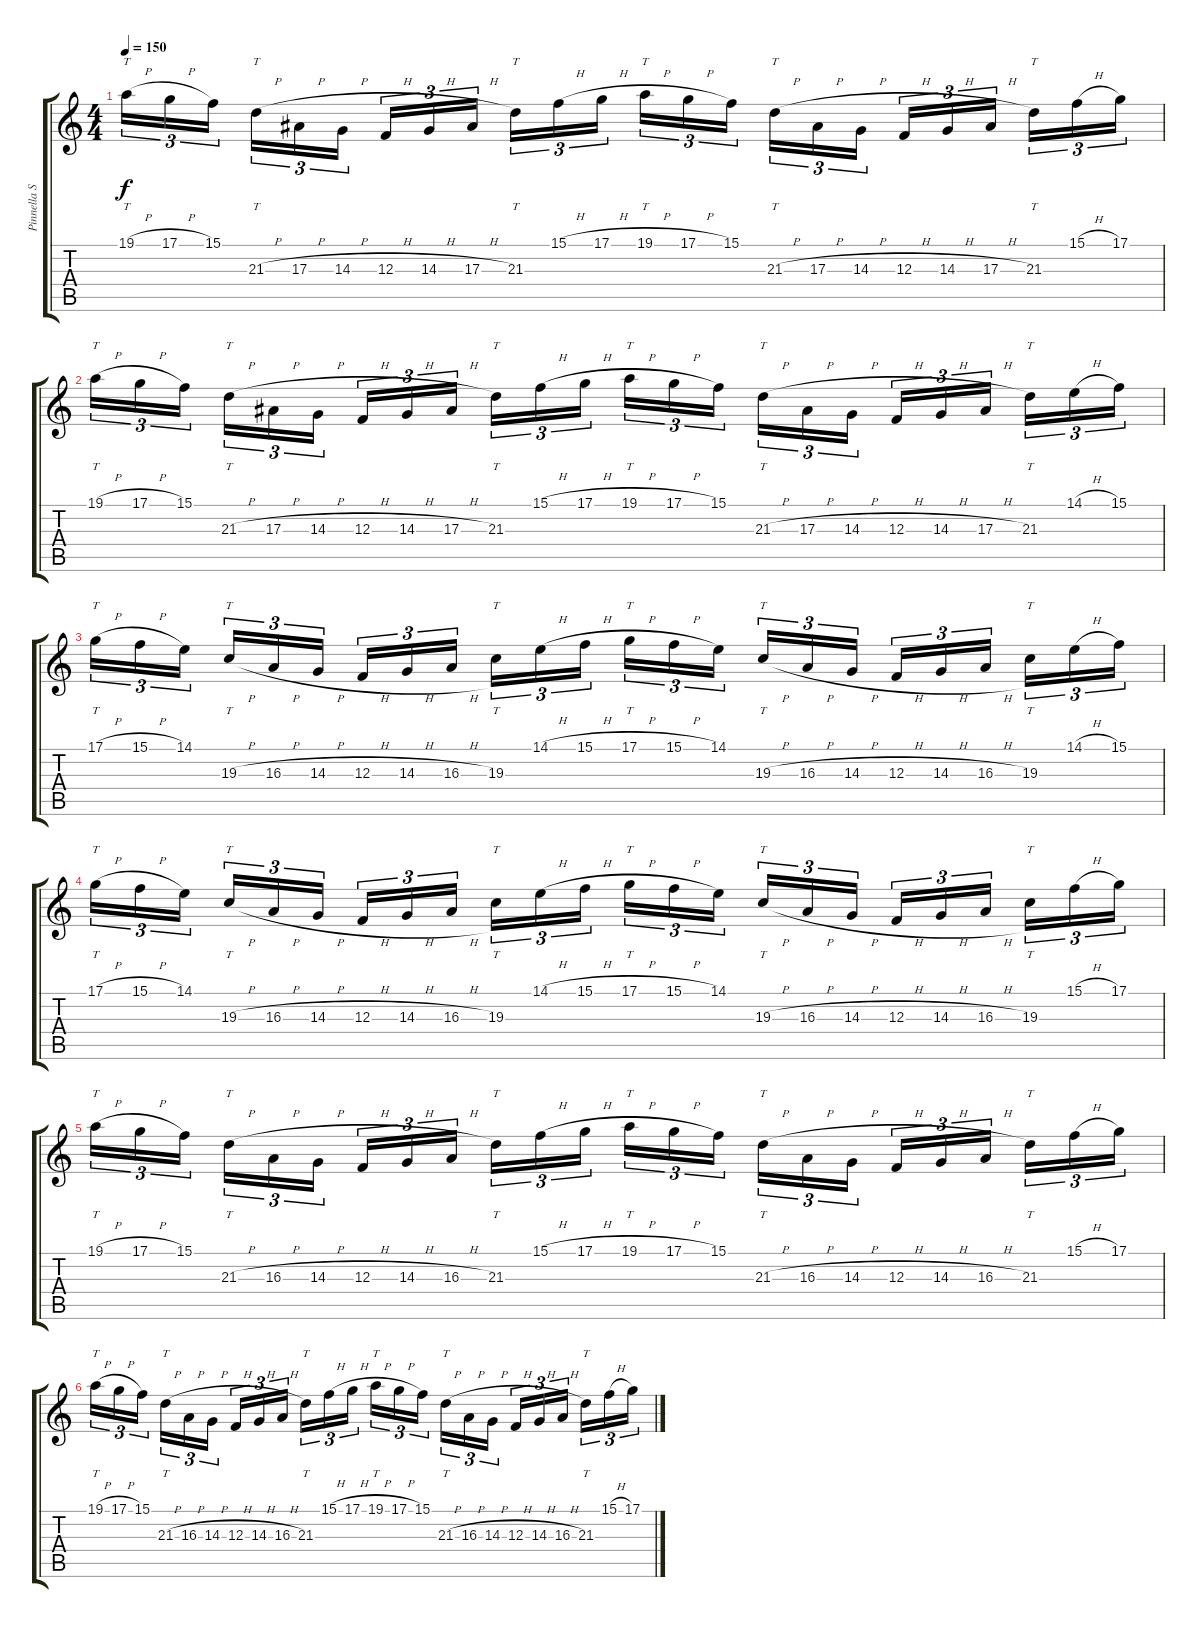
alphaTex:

\track ("Pinnella Solo" "Pinnella S") {instrument lead2sawtooth}
\staff {score tabs}
\tuning (D4 A3 F3 C3 G2 D2) {hide}
\ts (4 4)
\tempo 150
\clef g2
\ks c
19.1{h}.16{tt tu (3 2) dy f} 17.1{h}.16{tu (3 2)} 15.1.16{tu (3 2)} 21.3{h}.16{tt tu (3 2)} 17.3{h}.16{tu (3 2)} 14.3{h}.16{tu (3 2)} 12.3{h}.16{tu (3 2)} 14.3{h}.16{tu (3 2)} 17.3{h}.16{tu (3 2)} 21.3.16{tt tu (3 2)} 15.1{h}.16{tu (3 2)} 17.1{h}.16{tu (3 2)} 19.1{h}.16{tt tu (3 2)} 17.1{h}.16{tu (3 2)} 15.1.16{tu (3 2)} 21.3{h}.16{tt tu (3 2)} 17.3{h}.16{tu (3 2)} 14.3{h}.16{tu (3 2)} 12.3{h}.16{tu (3 2)} 14.3{h}.16{tu (3 2)} 17.3{h}.16{tu (3 2)} 21.3.16{tt tu (3 2)} 15.1{h}.16{tu (3 2)} 17.1.16{tu (3 2)} |
19.1{h}.16{tt tu (3 2)} 17.1{h}.16{tu (3 2)} 15.1.16{tu (3 2)} 21.3{h}.16{tt tu (3 2)} 17.3{h}.16{tu (3 2)} 14.3{h}.16{tu (3 2)} 12.3{h}.16{tu (3 2)} 14.3{h}.16{tu (3 2)} 17.3{h}.16{tu (3 2)} 21.3.16{tt tu (3 2)} 15.1{h}.16{tu (3 2)} 17.1{h}.16{tu (3 2)} 19.1{h}.16{tt tu (3 2)} 17.1{h}.16{tu (3 2)} 15.1.16{tu (3 2)} 21.3{h}.16{tt tu (3 2)} 17.3{h}.16{tu (3 2)} 14.3{h}.16{tu (3 2)} 12.3{h}.16{tu (3 2)} 14.3{h}.16{tu (3 2)} 17.3{h}.16{tu (3 2)} 21.3.16{tt tu (3 2)} 14.1{h}.16{tu (3 2)} 15.1.16{tu (3 2)} |
17.1{h}.16{tt tu (3 2)} 15.1{h}.16{tu (3 2)} 14.1.16{tu (3 2)} 19.3{h}.16{tt tu (3 2)} 16.3{h}.16{tu (3 2)} 14.3{h}.16{tu (3 2)} 12.3{h}.16{tu (3 2)} 14.3{h}.16{tu (3 2)} 16.3{h}.16{tu (3 2)} 19.3.16{tt tu (3 2)} 14.1{h}.16{tu (3 2)} 15.1{h}.16{tu (3 2)} 17.1{h}.16{tt tu (3 2)} 15.1{h}.16{tu (3 2)} 14.1.16{tu (3 2)} 19.3{h}.16{tt tu (3 2)} 16.3{h}.16{tu (3 2)} 14.3{h}.16{tu (3 2)} 12.3{h}.16{tu (3 2)} 14.3{h}.16{tu (3 2)} 16.3{h}.16{tu (3 2)} 19.3.16{tt tu (3 2)} 14.1{h}.16{tu (3 2)} 15.1.16{tu (3 2)} |
17.1{h}.16{tt tu (3 2)} 15.1{h}.16{tu (3 2)} 14.1.16{tu (3 2)} 19.3{h}.16{tt tu (3 2)} 16.3{h}.16{tu (3 2)} 14.3{h}.16{tu (3 2)} 12.3{h}.16{tu (3 2)} 14.3{h}.16{tu (3 2)} 16.3{h}.16{tu (3 2)} 19.3.16{tt tu (3 2)} 14.1{h}.16{tu (3 2)} 15.1{h}.16{tu (3 2)} 17.1{h}.16{tt tu (3 2)} 15.1{h}.16{tu (3 2)} 14.1.16{tu (3 2)} 19.3{h}.16{tt tu (3 2)} 16.3{h}.16{tu (3 2)} 14.3{h}.16{tu (3 2)} 12.3{h}.16{tu (3 2)} 14.3{h}.16{tu (3 2)} 16.3{h}.16{tu (3 2)} 19.3.16{tt tu (3 2)} 15.1{h}.16{tu (3 2)} 17.1.16{tu (3 2)} |
19.1{h}.16{tt tu (3 2)} 17.1{h}.16{tu (3 2)} 15.1.16{tu (3 2)} 21.3{h}.16{tt tu (3 2)} 16.3{h}.16{tu (3 2)} 14.3{h}.16{tu (3 2)} 12.3{h}.16{tu (3 2)} 14.3{h}.16{tu (3 2)} 16.3{h}.16{tu (3 2)} 21.3.16{tt tu (3 2)} 15.1{h}.16{tu (3 2)} 17.1{h}.16{tu (3 2)} 19.1{h}.16{tt tu (3 2)} 17.1{h}.16{tu (3 2)} 15.1.16{tu (3 2)} 21.3{h}.16{tt tu (3 2)} 16.3{h}.16{tu (3 2)} 14.3{h}.16{tu (3 2)} 12.3{h}.16{tu (3 2)} 14.3{h}.16{tu (3 2)} 16.3{h}.16{tu (3 2)} 21.3.16{tt tu (3 2)} 15.1{h}.16{tu (3 2)} 17.1.16{tu (3 2)} |
19.1{h}.16{tt tu (3 2)} 17.1{h}.16{tu (3 2)} 15.1.16{tu (3 2)} 21.3{h}.16{tt tu (3 2)} 16.3{h}.16{tu (3 2)} 14.3{h}.16{tu (3 2)} 12.3{h}.16{tu (3 2)} 14.3{h}.16{tu (3 2)} 16.3{h}.16{tu (3 2)} 21.3.16{tt tu (3 2)} 15.1{h}.16{tu (3 2)} 17.1{h}.16{tu (3 2)} 19.1{h}.16{tt tu (3 2)} 17.1{h}.16{tu (3 2)} 15.1.16{tu (3 2)} 21.3{h}.16{tt tu (3 2)} 16.3{h}.16{tu (3 2)} 14.3{h}.16{tu (3 2)} 12.3{h}.16{tu (3 2)} 14.3{h}.16{tu (3 2)} 16.3{h}.16{tu (3 2)} 21.3.16{tt tu (3 2)} 15.1{h}.16{tu (3 2)} 17.1.16{tu (3 2)}
